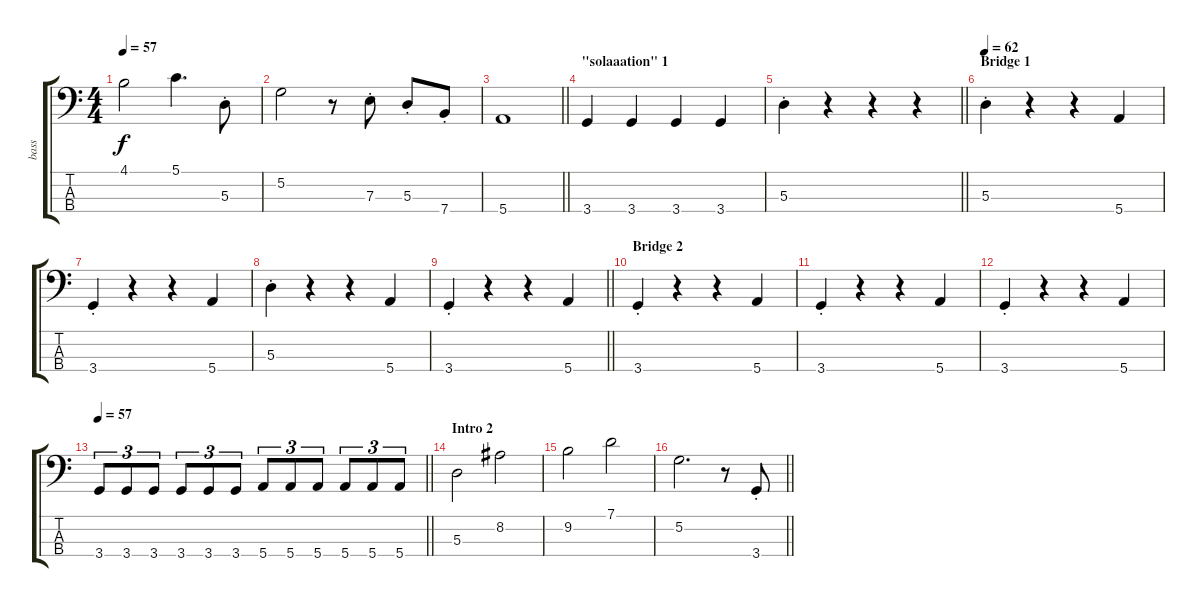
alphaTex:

\track ("bass" "bass") {instrument electricbasspick}
\staff {score tabs}
\tuning (G2 D2 A1 E1) {hide}
\ts (4 4)
\tempo 57
\clef f4
\ks c
4.1.2{dy f} 5.1.4{d} 5.3{st}.8 |
5.2.2 r.8 7.3{st}.8 5.3{st}.8 7.4{st}.8 |
\barLineRight lightlight
5.4.1 |
\section ("" "\"solaaation\" 1")
3.4.4 3.4.4 3.4.4 3.4.4 |
\barLineRight lightlight
5.3{st}.4 r.4 r.4 r.4 |
\section ("" "Bridge 1")
\tempo 62
5.3{st}.4 r.4 r.4 5.4.4 |
3.4{st}.4 r.4 r.4 5.4.4 |
5.3{st}.4 r.4 r.4 5.4.4 |
\barLineRight lightlight
3.4{st}.4 r.4 r.4 5.4.4 |
\section ("" "Bridge 2")
3.4{st}.4 r.4 r.4 5.4.4 |
3.4{st}.4 r.4 r.4 5.4.4 |
3.4{st}.4 r.4 r.4 5.4.4 |
\tempo 57
\barLineRight lightlight
3.4.8{tu (3 2)} 3.4.8{tu (3 2)} 3.4.8{tu (3 2)} 3.4.8{tu (3 2)} 3.4.8{tu (3 2)} 3.4.8{tu (3 2)} 5.4.8{tu (3 2)} 5.4.8{tu (3 2)} 5.4.8{tu (3 2)} 5.4.8{tu (3 2)} 5.4.8{tu (3 2)} 5.4.8{tu (3 2)} |
\section ("" "Intro 2")
5.3.2 8.2.2 |
9.2.2 7.1.2 |
\barLineRight lightlight
5.2.2{d} r.8 3.4{st}.8
